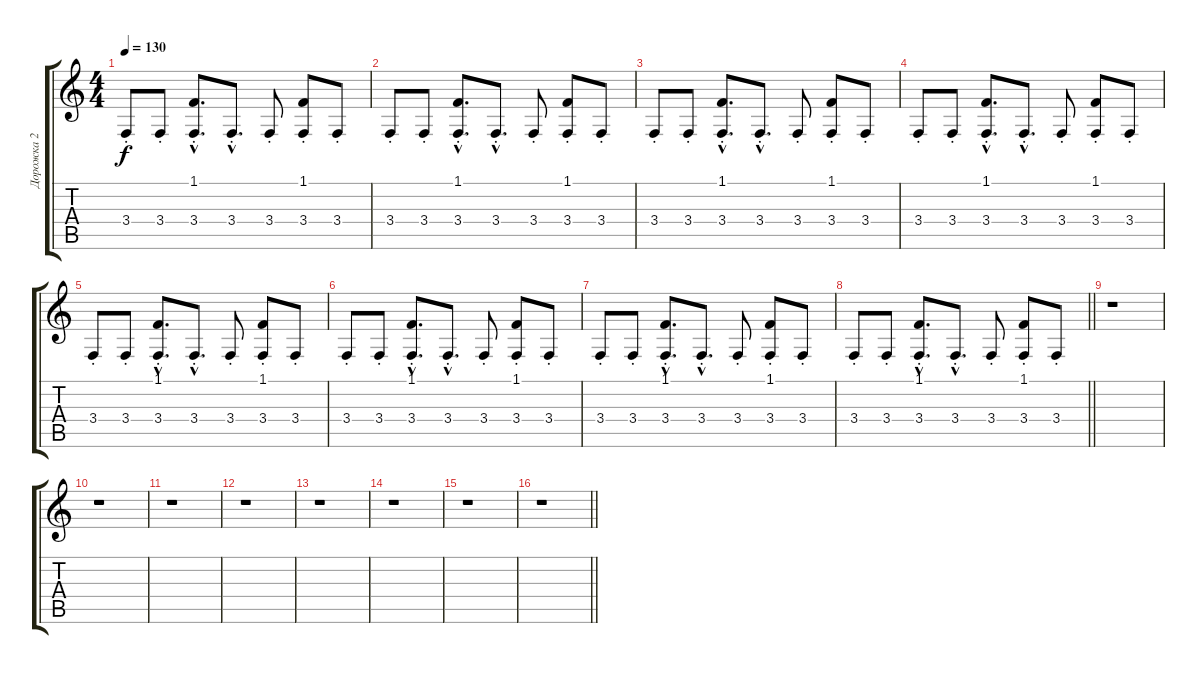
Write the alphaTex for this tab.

\track ("Дорожка 2" "Дорожка 2") {instrument lead2sawtooth}
\staff {score tabs}
\tuning (E4 B3 G3 D3 A2 E2) {hide}
\ts (4 4)
\tempo 130
\clef g2
\ks c
3.4{st}.8{dy f} 3.4{st}.8 (1.1{hac st} 3.4{hac st}).8{d} 3.4{hac st}.8{d} 3.4{st}.8 (1.1{st} 3.4{st}).8 3.4{st}.8 |
3.4{st}.8 3.4{st}.8 (1.1{hac st} 3.4{hac st}).8{d} 3.4{hac st}.8{d} 3.4{st}.8 (1.1{st} 3.4{st}).8 3.4{st}.8 |
3.4{st}.8 3.4{st}.8 (1.1{hac st} 3.4{hac st}).8{d} 3.4{hac st}.8{d} 3.4{st}.8 (1.1{st} 3.4{st}).8 3.4{st}.8 |
3.4{st}.8 3.4{st}.8 (1.1{hac st} 3.4{hac st}).8{d} 3.4{hac st}.8{d} 3.4{st}.8 (1.1{st} 3.4{st}).8 3.4{st}.8 |
3.4{st}.8 3.4{st}.8 (1.1{hac st} 3.4{hac st}).8{d} 3.4{hac st}.8{d} 3.4{st}.8 (1.1{st} 3.4{st}).8 3.4{st}.8 |
3.4{st}.8 3.4{st}.8 (1.1{hac st} 3.4{hac st}).8{d} 3.4{hac st}.8{d} 3.4{st}.8 (1.1{st} 3.4{st}).8 3.4{st}.8 |
3.4{st}.8 3.4{st}.8 (1.1{hac st} 3.4{hac st}).8{d} 3.4{hac st}.8{d} 3.4{st}.8 (1.1{st} 3.4{st}).8 3.4{st}.8 |
\barLineRight lightlight
3.4{st}.8 3.4{st}.8 (1.1{hac st} 3.4{hac st}).8{d} 3.4{hac st}.8{d} 3.4{st}.8 (1.1{st} 3.4{st}).8 3.4{st}.8 |
r.1 |
r.1 |
r.1 |
r.1 |
r.1 |
r.1 |
r.1 |
\barLineRight lightlight
r.1
